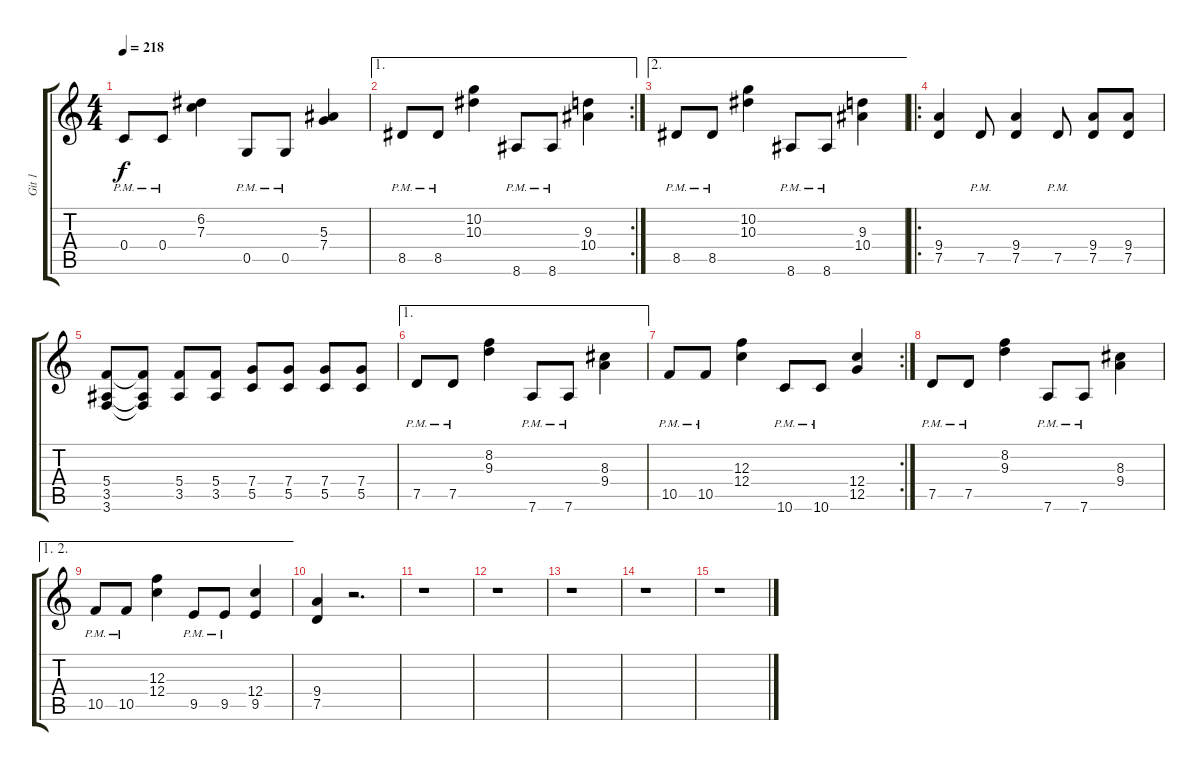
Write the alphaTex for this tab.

\track ("Git 1" "Git 1") {instrument distortionguitar}
\staff {score tabs}
\tuning (D4 A3 F3 C3 G2 D2) {hide}
\ts (4 4)
\tempo 218
\clef g2
\ks c
0.4{pm}.8{dy f} 0.4{pm}.8 (6.2 7.3).4 0.5{pm}.8 0.5{pm}.8 (5.3 7.4).4 |
\ae 1
\rc 2
8.5{pm}.8 8.5{pm}.8 (10.2 10.3).4 8.6{pm}.8 8.6{pm}.8 (9.3 10.4).4 |
\ae 2
8.5{pm}.8 8.5{pm}.8 (10.2 10.3).4 8.6{pm}.8 8.6{pm}.8 (9.3 10.4).4 |
\ro
(9.4 7.5).4 7.5{pm}.8 (9.4 7.5).4 7.5{pm}.8 (9.4 7.5).8 (9.4 7.5).8 |
(5.4 3.5 3.6).8 (5.4{t} 3.5{t} 3.6{t}).8 (5.4 3.5).8 (5.4 3.5).8 (7.4 5.5).8 (7.4 5.5).8 (7.4 5.5).8 (7.4 5.5).8 |
\ae 1
7.5{pm}.8 7.5{pm}.8 (8.2 9.3).4 7.6{pm}.8 7.6{pm}.8 (8.3 9.4).4 |
\rc 2
10.5{pm}.8 10.5{pm}.8 (12.3 12.4).4 10.6{pm}.8 10.6{pm}.8 (12.4 12.5).4 |
7.5{pm}.8 7.5{pm}.8 (8.2 9.3).4 7.6{pm}.8 7.6{pm}.8 (8.3 9.4).4 |
\ae (1 2)
10.5{pm}.8 10.5{pm}.8 (12.3 12.4).4 9.5{pm}.8 9.5{pm}.8 (12.4 9.5).4 |
(9.4 7.5).4 r.2{d} |
r.1 |
r.1 |
r.1 |
r.1 |
r.1
